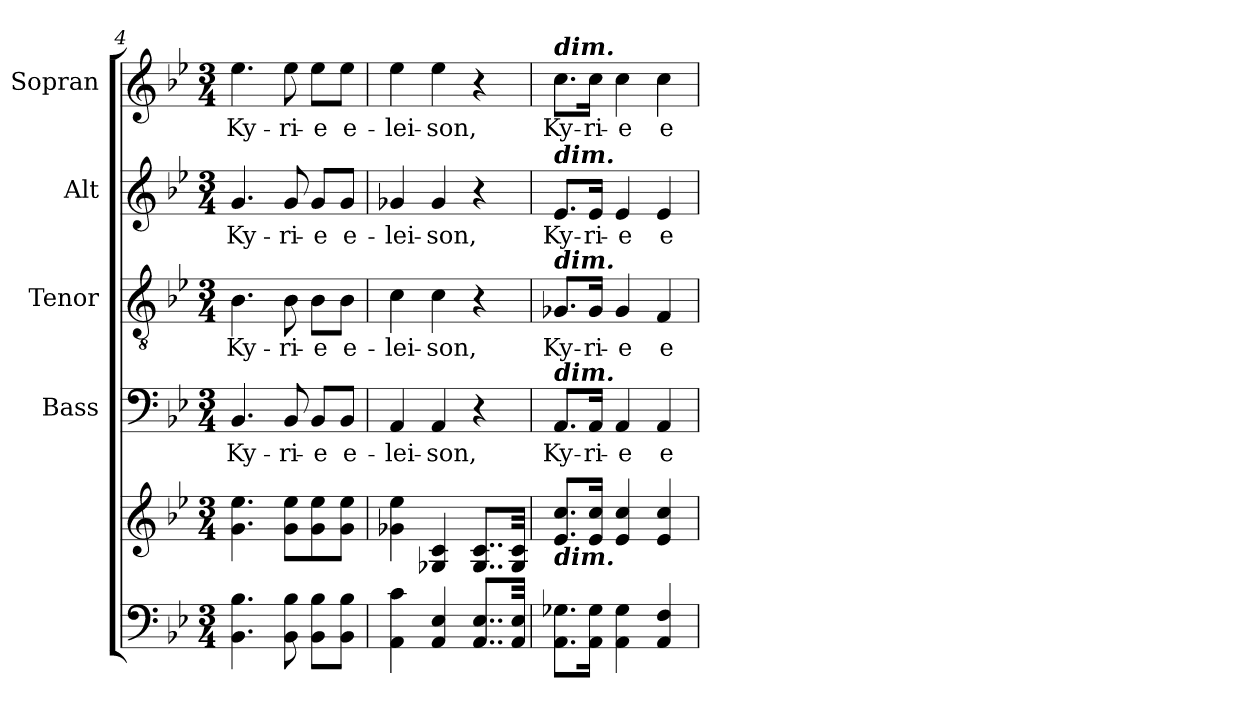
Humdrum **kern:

**kern	**kern	**kern	**text	**kern	**text	**kern	**text	**kern	**text
*part5	*part5	*part4	*part4	*part3	*part3	*part2	*part2	*part1	*part1
*staff6	*staff5	*staff4	*staff4	*staff3	*staff3	*staff2	*staff2	*staff1	*staff1
*	*	*I"Bass	*	*I"Tenor	*	*I"Alt	*	*I"Sopran	*
*	*	*I'B.	*	*I'T.	*	*I'A.	*	*I'S.	*
*clefF4	*clefG2	*clefF4	*	*clefGv2	*	*clefG2	*	*clefG2	*
*k[b-e-]	*k[b-e-]	*k[b-e-]	*	*k[b-e-]	*	*k[b-e-]	*	*k[b-e-]	*
*B-:	*B-:	*B-:	*	*B-:	*	*B-:	*	*B-:	*
*M3/4	*M3/4	*M3/4	*	*M3/4	*	*M3/4	*	*M3/4	*
=4	=4	=4	=4	=4	=4	=4	=4	=4	=4
!	!	!	!LO:LY:b	!	!LO:LY:b	!	!LO:LY:b	!	!LO:LY:b
4.BB-\ 4.B-\	4.g\ 4.ee-\	4.BB-/	Ky-	4.B-\	Ky-	4.g/	Ky-	4.ee-\	Ky-
!	!	!	!LO:LY:b	!	!LO:LY:b	!	!LO:LY:b	!	!LO:LY:b
8BB-\ 8B-\	8g\ 8ee-\L	8BB-/	-ri-	8B-\	-ri-	8g/	-ri-	8ee-\	-ri-
!	!	!	!LO:LY:b	!	!LO:LY:b	!	!LO:LY:b	!	!LO:LY:b
8BB-\ 8B-\L	8g\ 8ee-\	8BB-/L	-e	8B-\L	-e	8g/L	-e	8ee-\L	-e
!	!	!	!LO:LY:b	!	!LO:LY:b	!	!LO:LY:b	!	!LO:LY:b
8BB-\ 8B-\J	8g\ 8ee-\J	8BB-/J	e-	8B-\J	e-	8g/J	e-	8ee-\J	e-
=5	=5	=5	=5	=5	=5	=5	=5	=5	=5
!	!	!	!LO:LY:b	!	!LO:LY:b	!	!LO:LY:b	!	!LO:LY:b
4AA\ 4c\	4g-X\ 4ee-\	4AA/	-lei-	4c\	-lei-	4g-X/	-lei-	4ee-\	-lei-
!	!	!	!LO:LY:b	!	!LO:LY:b	!	!LO:LY:b	!	!LO:LY:b
4AA/ 4E-/	4G-X/ 4c/	4AA/	-son,	4c\	-son,	4g-/	-son,	4ee-\	-son,
8..AA/ 8..E-/L	8..G-/ 8..c/L	4r	.	4r	.	4r	.	4r	.
32AA/ 32E-/Jkk	32G-/ 32c/Jkk	.	.	.	.	.	.	.	.
=6	=6	=6	=6	=6	=6	=6	=6	=6	=6
!	!	!	!	!	!	!	!	!LO:TX:a:Bi:t=dim.	!
!	!	!	!	!	!	!LO:TX:a:Bi:t=dim.	!	!	!
!	!	!	!	!LO:TX:a:Bi:t=dim.	!	!	!	!	!
!	!	!LO:TX:a:Bi:t=dim.	!	!	!	!	!	!	!
!	!LO:TX:b:Bi:t=dim.	!	!	!	!	!	!	!	!
!	!	!	!LO:LY:b	!	!LO:LY:b	!	!LO:LY:b	!	!LO:LY:b
8.AA\ 8.G-X\L	8.e-/ 8.cc/L	8.AA/L	Ky-	8.G-X/L	Ky-	8.e-/L	Ky-	8.cc\L	Ky-
!	!	!	!LO:LY:b	!	!LO:LY:b	!	!LO:LY:b	!	!LO:LY:b
16AA\ 16G-\Jk	16e-/ 16cc/Jk	16AA/Jk	-ri-	16G-/Jk	-ri-	16e-/Jk	-ri-	16cc\Jk	-ri-
!	!	!	!LO:LY:b	!	!LO:LY:b	!	!LO:LY:b	!	!LO:LY:b
4AA\ 4G-\	4e-/ 4cc/	4AA/	-e	4G-/	-e	4e-/	-e	4cc\	-e
!	!	!	!LO:LY:b	!	!LO:LY:b	!	!LO:LY:b	!	!LO:LY:b
4AA/ 4F/	4e-/ 4cc/	4AA/	e-	4F/	e-	4e-/	e-	4cc\	e-
=	=	=	=	=	=	=	=	=	=
*-	*-	*-	*-	*-	*-	*-	*-	*-	*-
